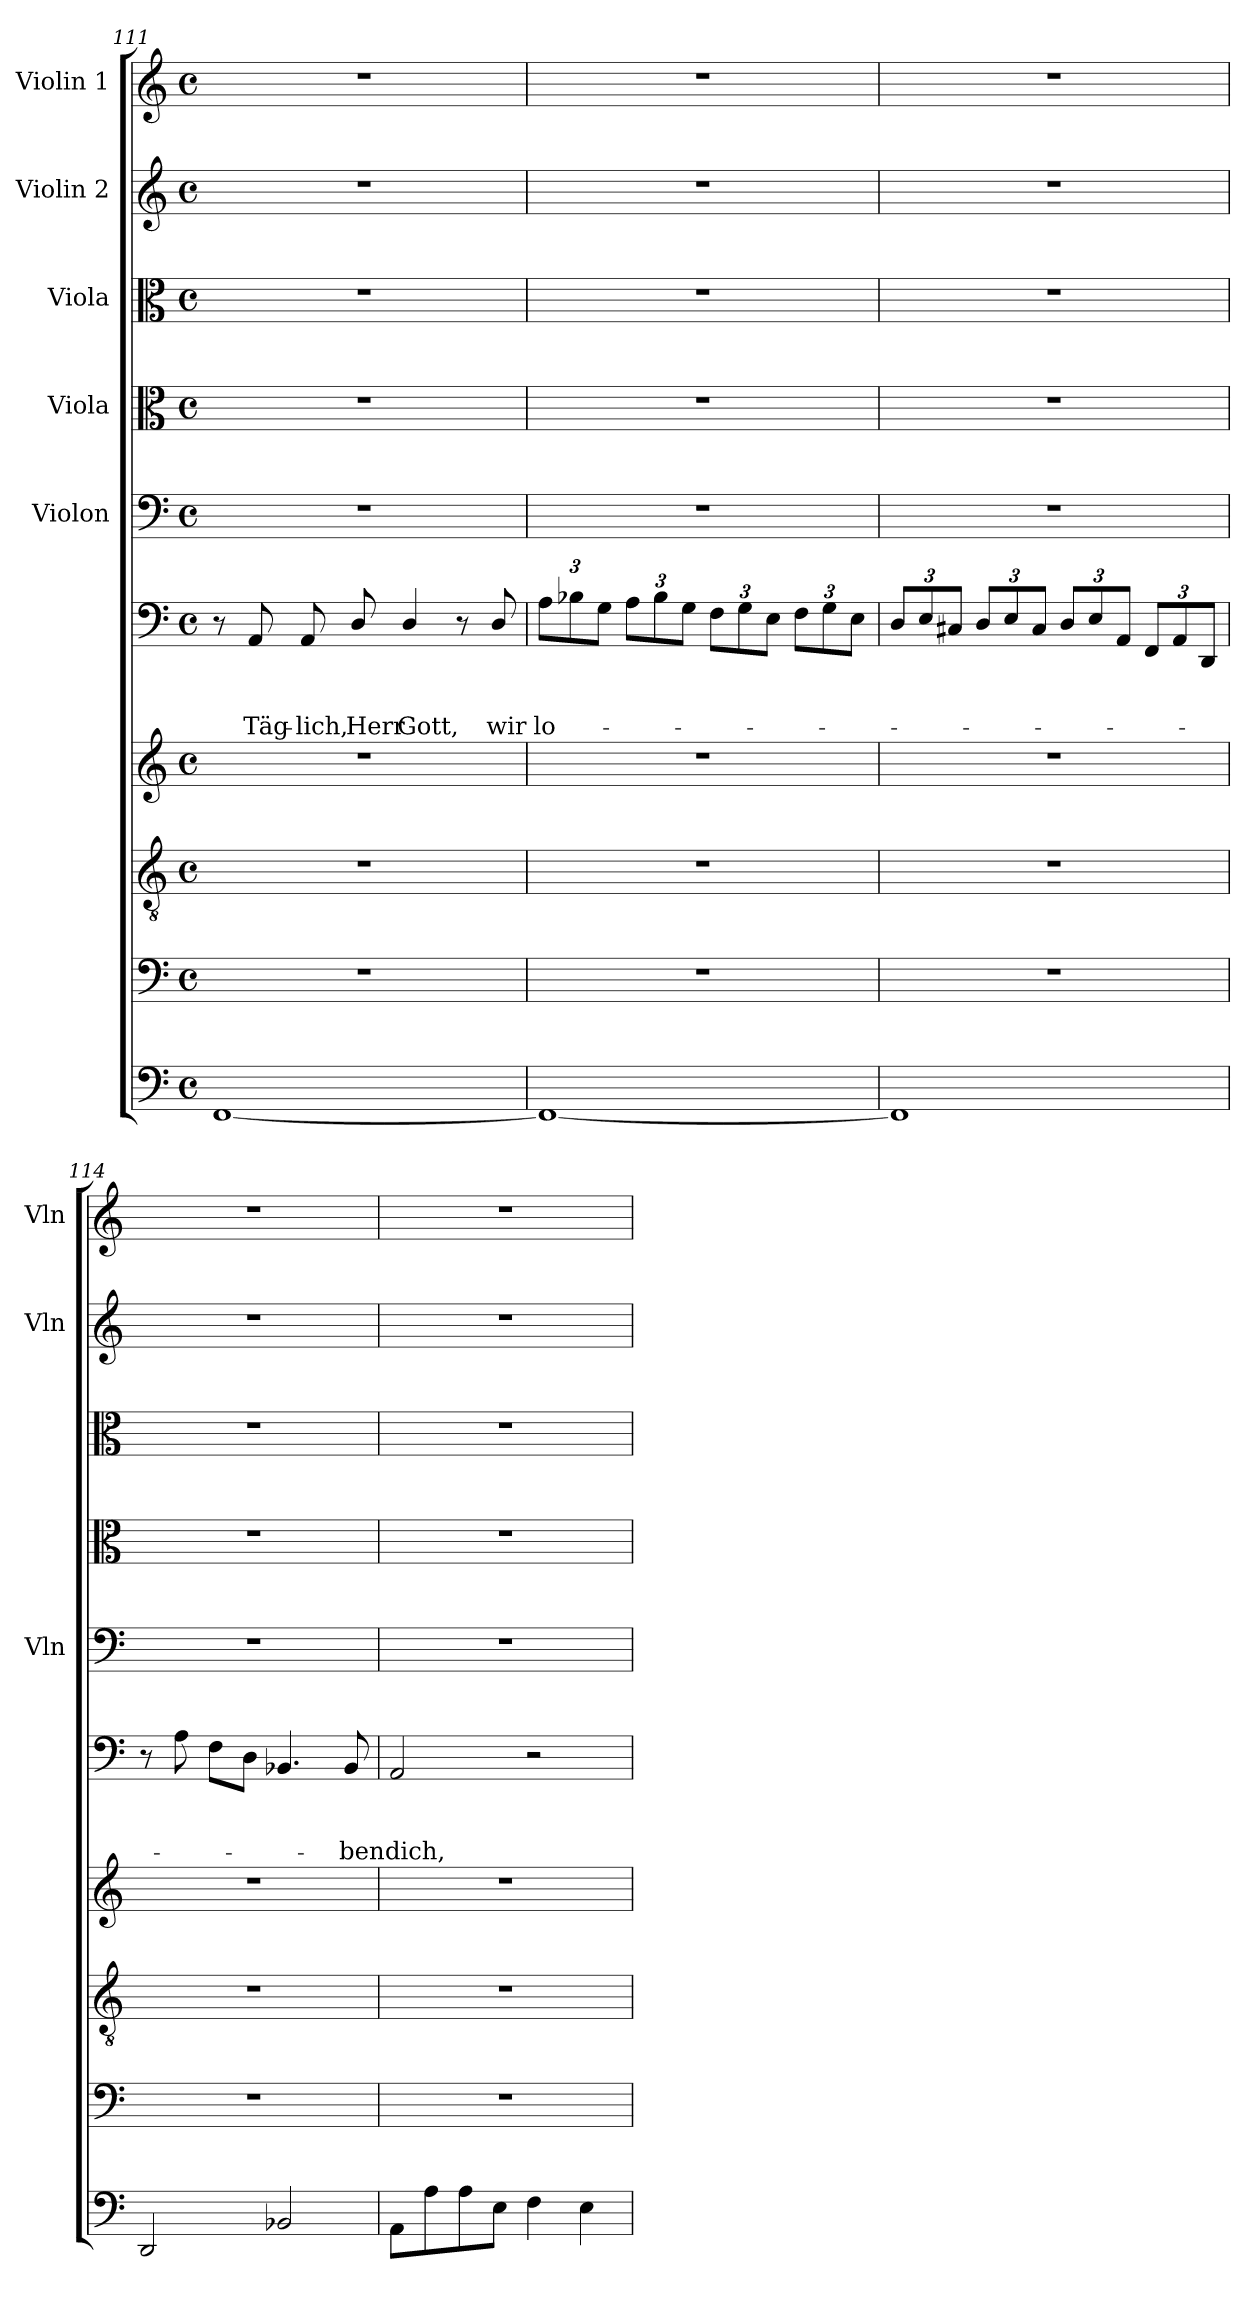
**kern	**kern	**kern	**kern	**kern	**text	**text	**text	**kern	**kern	**kern	**kern	**kern
*part10	*part9	*part8	*part7	*part6	*part6	*part6	*part6	*part5	*part4	*part3	*part2	*part1
*staff10	*staff9	*staff8	*staff7	*staff6	*staff6	*staff6	*staff6	*staff5	*staff4	*staff3	*staff2	*staff1
*	*	*	*	*	*	*	*	*I"Violon	*I"Viola	*I"Viola	*I"Violin 2	*I"Violin 1
*	*	*	*	*	*	*	*	*I'Vln	*	*	*I'Vln	*I'Vln
!!LO:PB:g=z
*clefF4	*clefF4	*clefGv2	*clefG2	*clefF4	*	*	*	*clefF4	*clefC3	*clefC3	*clefG2	*clefG2
*k[]	*k[]	*k[]	*k[]	*k[]	*	*	*	*k[]	*k[]	*k[]	*k[]	*k[]
*C:	*C:	*C:	*C:	*C:	*	*	*	*C:	*C:	*C:	*C:	*C:
*M4/4	*M4/4	*M4/4	*M4/4	*M4/4	*	*	*	*M4/4	*M4/4	*M4/4	*M4/4	*M4/4
*met(c)	*met(c)	*met(c)	*met(c)	*met(c)	*	*	*	*met(c)	*met(c)	*met(c)	*met(c)	*met(c)
=111	=111	=111	=111	=111	=111	=111	=111	=111	=111	=111	=111	=111
[<1FF	1r	1r	1r	8r	.	.	.	1r	1r	1r	1r	1r
!	!	!	!	!	!	!	!LO:LY:b	!	!	!	!	!
.	.	.	.	8AA/	.	.	Täg-	.	.	.	.	.
!	!	!	!	!	!	!	!LO:LY:b	!	!	!	!	!
.	.	.	.	8AA/	.	.	-lich,	.	.	.	.	.
!	!	!	!	!	!	!	!LO:LY:b	!	!	!	!	!
.	.	.	.	8D/	.	.	Herr	.	.	.	.	.
!	!	!	!	!	!	!	!LO:LY:b	!	!	!	!	!
.	.	.	.	4D/	.	.	Gott,	.	.	.	.	.
.	.	.	.	8r	.	.	.	.	.	.	.	.
!	!	!	!	!	!	!	!LO:LY:b	!	!	!	!	!
.	.	.	.	8D/	.	.	wir	.	.	.	.	.
=112	=112	=112	=112	=112	=112	=112	=112	=112	=112	=112	=112	=112
*	*	*	*	*Xbrackettup	*	*	*	*	*	*	*	*
!	!	!	!	!	!	!	!LO:LY:b	!	!	!	!	!
1FF_	1r	1r	1r	12A\L	.	.	lo-	1r	1r	1r	1r	1r
.	.	.	.	12B-X\	.	.	.	.	.	.	.	.
.	.	.	.	12G\J	.	.	.	.	.	.	.	.
.	.	.	.	12A\L	.	.	.	.	.	.	.	.
.	.	.	.	12B-\	.	.	.	.	.	.	.	.
.	.	.	.	12G\J	.	.	.	.	.	.	.	.
.	.	.	.	12F\L	.	.	.	.	.	.	.	.
.	.	.	.	12G\	.	.	.	.	.	.	.	.
.	.	.	.	12E\J	.	.	.	.	.	.	.	.
.	.	.	.	12F\L	.	.	.	.	.	.	.	.
.	.	.	.	12G\	.	.	.	.	.	.	.	.
.	.	.	.	12E\J	.	.	.	.	.	.	.	.
=113	=113	=113	=113	=113	=113	=113	=113	=113	=113	=113	=113	=113
1FF]	1r	1r	1r	12D/L	.	.	.	1r	1r	1r	1r	1r
.	.	.	.	12E/	.	.	.	.	.	.	.	.
.	.	.	.	12C#X/J	.	.	.	.	.	.	.	.
.	.	.	.	12D/L	.	.	.	.	.	.	.	.
.	.	.	.	12E/	.	.	.	.	.	.	.	.
.	.	.	.	12C#/J	.	.	.	.	.	.	.	.
.	.	.	.	12D/L	.	.	.	.	.	.	.	.
.	.	.	.	12E/	.	.	.	.	.	.	.	.
.	.	.	.	12AA/J	.	.	.	.	.	.	.	.
.	.	.	.	12FF/L	.	.	.	.	.	.	.	.
.	.	.	.	12AA/	.	.	.	.	.	.	.	.
.	.	.	.	12DD/J	.	.	.	.	.	.	.	.
=114	=114	=114	=114	=114	=114	=114	=114	=114	=114	=114	=114	=114
2DD/	1r	1r	1r	8r	.	.	.	1r	1r	1r	1r	1r
.	.	.	.	8A\	.	.	.	.	.	.	.	.
.	.	.	.	8F\L	.	.	.	.	.	.	.	.
.	.	.	.	8D\J	.	.	.	.	.	.	.	.
2BB-X/	.	.	.	4.BB-X/	.	.	.	.	.	.	.	.
!	!	!	!	!	!	!	!LO:LY:b	!	!	!	!	!
.	.	.	.	8BB-/	.	.	-ben	.	.	.	.	.
=115	=115	=115	=115	=115	=115	=115	=115	=115	=115	=115	=115	=115
!	!	!	!	!	!	!	!LO:LY:b	!	!	!	!	!
8AA\L	1r	1r	1r	2AA/	.	.	dich,	1r	1r	1r	1r	1r
8A\	.	.	.	.	.	.	.	.	.	.	.	.
8A\	.	.	.	.	.	.	.	.	.	.	.	.
8E\J	.	.	.	.	.	.	.	.	.	.	.	.
4F\	.	.	.	2r	.	.	.	.	.	.	.	.
4E\	.	.	.	.	.	.	.	.	.	.	.	.
=	=	=	=	=	=	=	=	=	=	=	=	=
*-	*-	*-	*-	*-	*-	*-	*-	*-	*-	*-	*-	*-
